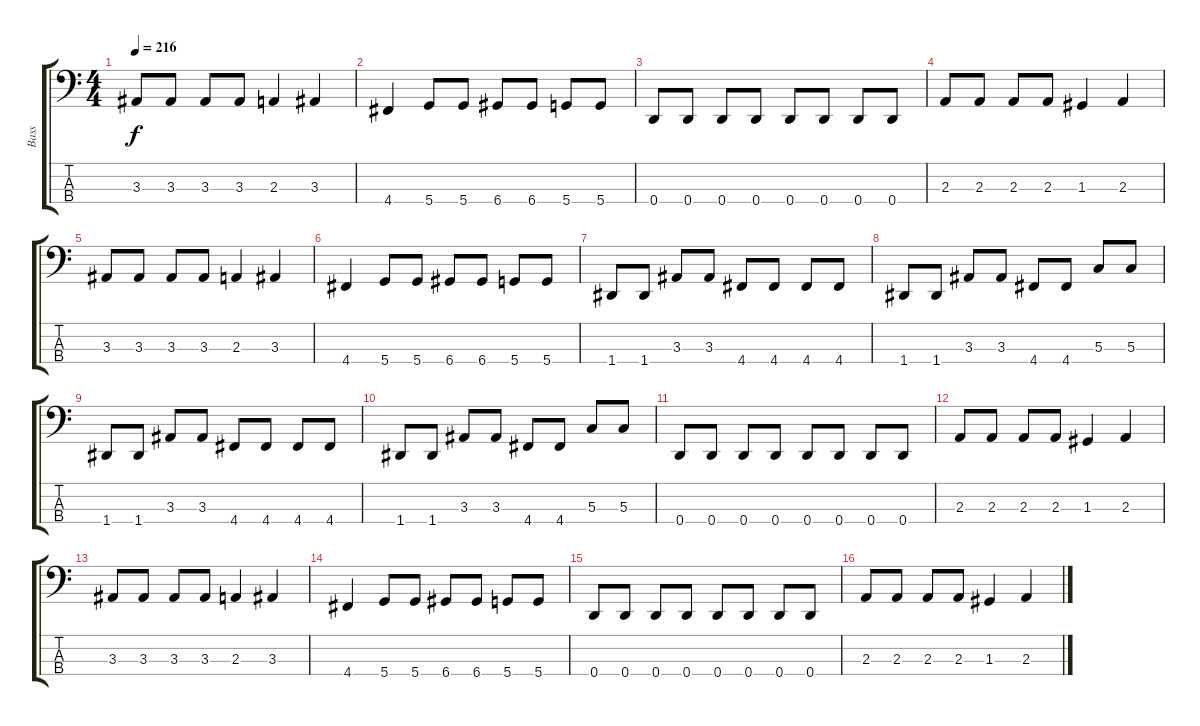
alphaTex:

\track ("Bass" "Bass") {instrument electricbassfinger}
\staff {score tabs}
\tuning (F2 C2 G1 D1) {hide}
\ts (4 4)
\tempo 216
\clef f4
\ks c
3.3.8{dy f} 3.3.8 3.3.8 3.3.8 2.3.4 3.3.4 |
4.4.4 5.4.8 5.4.8 6.4.8 6.4.8 5.4.8 5.4.8 |
0.4.8 0.4.8 0.4.8 0.4.8 0.4.8 0.4.8 0.4.8 0.4.8 |
2.3.8 2.3.8 2.3.8 2.3.8 1.3.4 2.3.4 |
3.3.8 3.3.8 3.3.8 3.3.8 2.3.4 3.3.4 |
4.4.4 5.4.8 5.4.8 6.4.8 6.4.8 5.4.8 5.4.8 |
1.4.8 1.4.8 3.3.8 3.3.8 4.4.8 4.4.8 4.4.8 4.4.8 |
1.4.8 1.4.8 3.3.8 3.3.8 4.4.8 4.4.8 5.3.8 5.3.8 |
1.4.8 1.4.8 3.3.8 3.3.8 4.4.8 4.4.8 4.4.8 4.4.8 |
1.4.8 1.4.8 3.3.8 3.3.8 4.4.8 4.4.8 5.3.8 5.3.8 |
0.4.8 0.4.8 0.4.8 0.4.8 0.4.8 0.4.8 0.4.8 0.4.8 |
2.3.8 2.3.8 2.3.8 2.3.8 1.3.4 2.3.4 |
3.3.8 3.3.8 3.3.8 3.3.8 2.3.4 3.3.4 |
4.4.4 5.4.8 5.4.8 6.4.8 6.4.8 5.4.8 5.4.8 |
0.4.8 0.4.8 0.4.8 0.4.8 0.4.8 0.4.8 0.4.8 0.4.8 |
2.3.8 2.3.8 2.3.8 2.3.8 1.3.4 2.3.4
